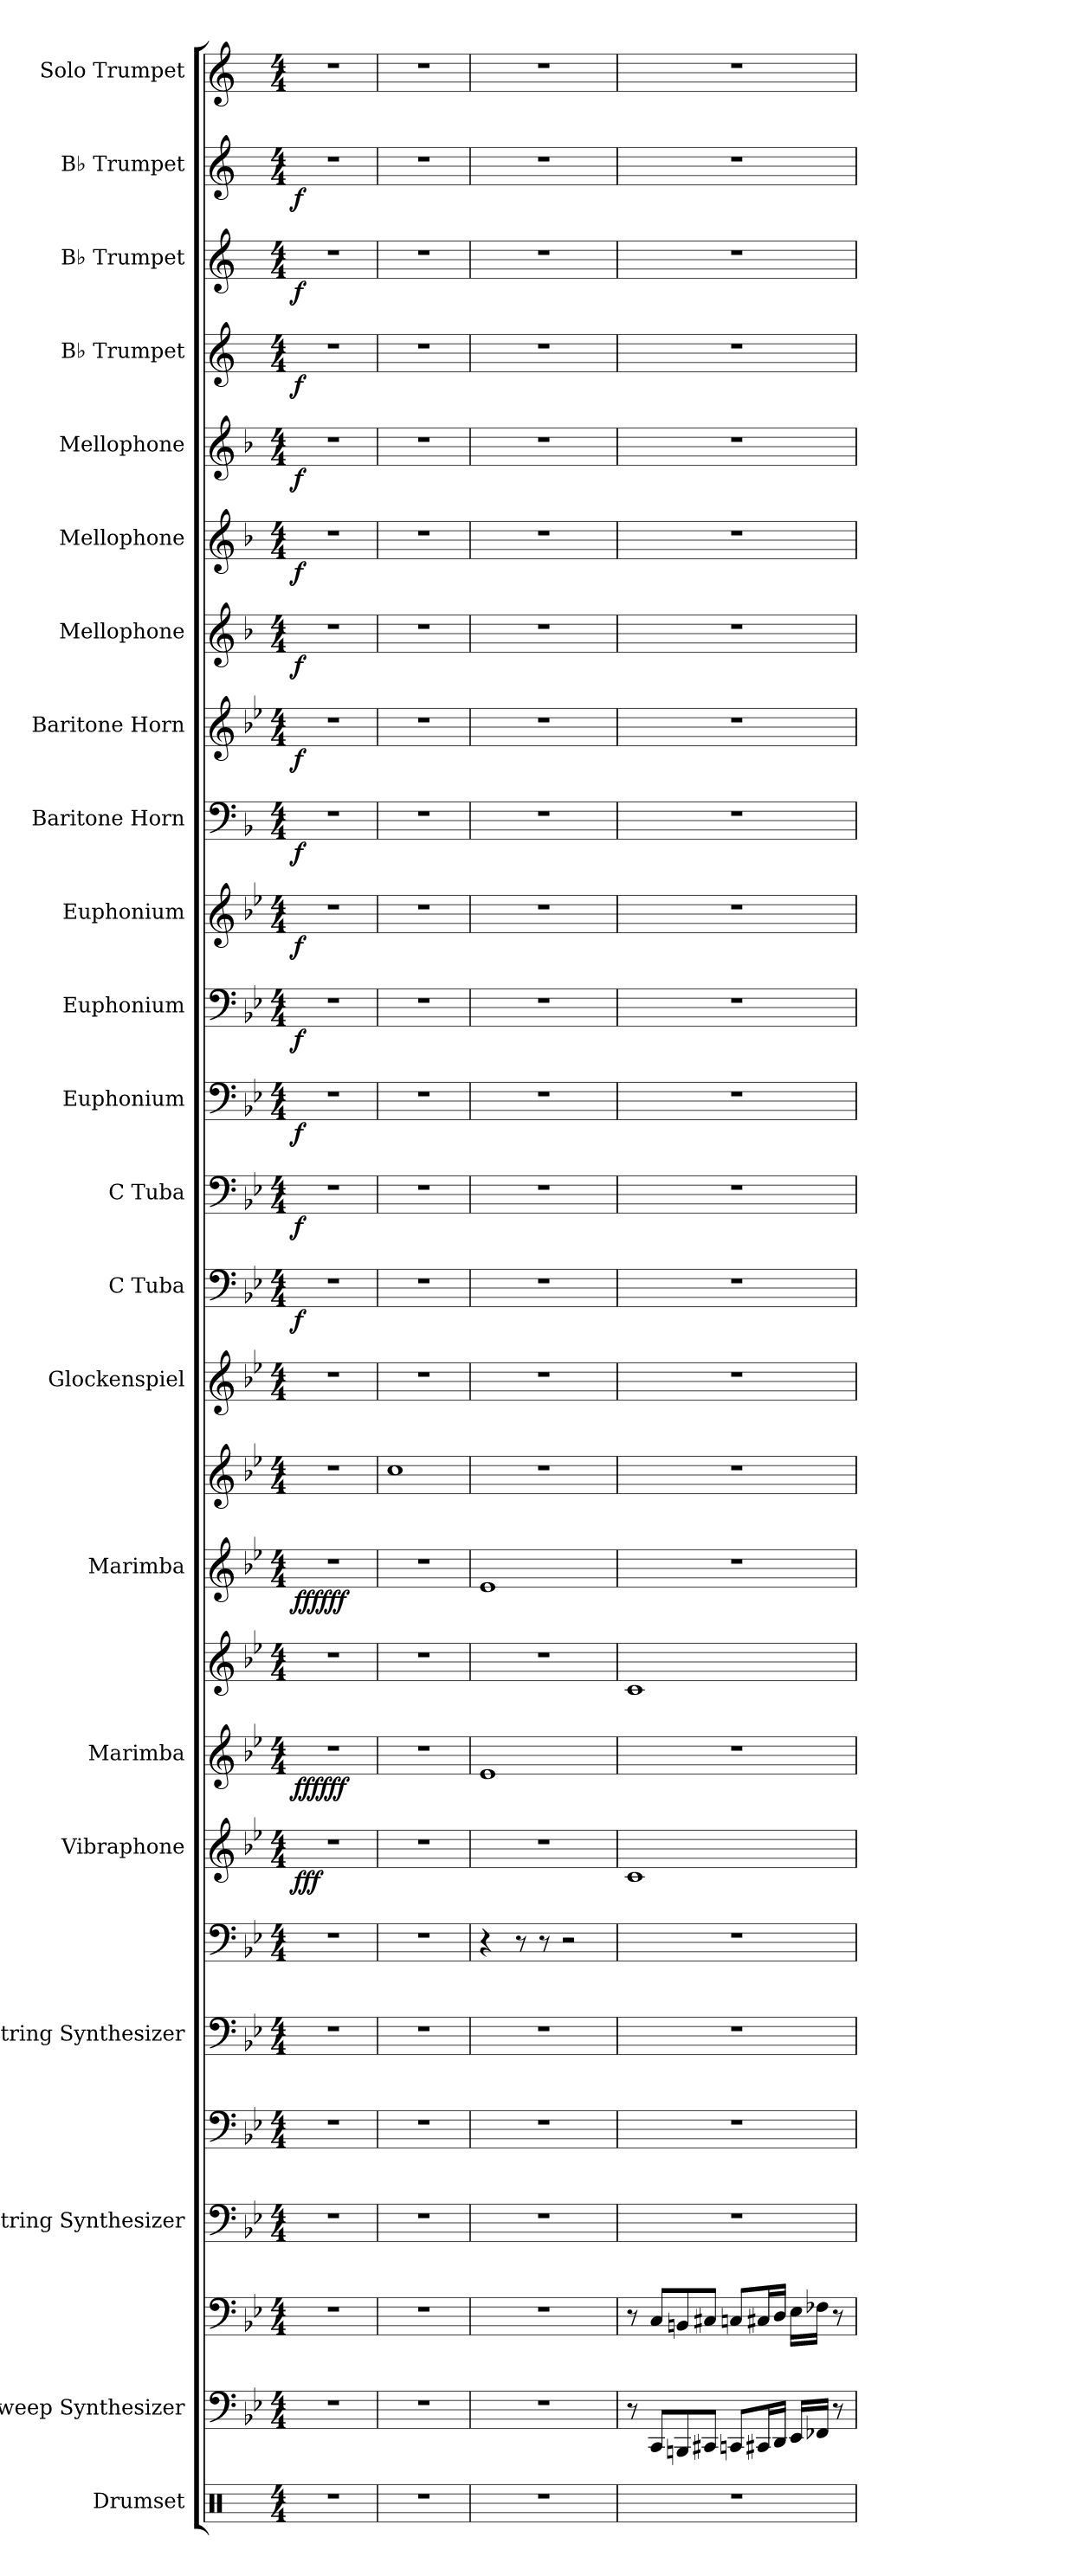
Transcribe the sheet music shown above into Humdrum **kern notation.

**kern	**kern	**kern	**kern	**kern	**kern	**kern	**kern	**dynam	**kern	**kern	**dynam	**kern	**kern	**dynam	**kern	**kern	**dynam	**kern	**dynam	**kern	**dynam	**kern	**dynam	**kern	**dynam	**kern	**dynam	**kern	**dynam	**kern	**dynam	**kern	**dynam	**kern	**dynam	**kern	**dynam	**kern	**dynam	**kern	**dynam	**kern
*part22	*part21	*part21	*part20	*part20	*part19	*part19	*part18	*part18	*part17	*part17	*part17	*part16	*part16	*part16	*part15	*part14	*part14	*part13	*part13	*part12	*part12	*part11	*part11	*part10	*part10	*part9	*part9	*part8	*part8	*part7	*part7	*part6	*part6	*part5	*part5	*part4	*part4	*part3	*part3	*part2	*part2	*part1
*staff27	*staff26	*staff25	*staff24	*staff23	*staff22	*staff21	*staff20	*staff20	*staff19	*staff18	*staff18/19	*staff17	*staff16	*staff16/17	*staff15	*staff14	*staff14	*staff13	*staff13	*staff12	*staff12	*staff11	*staff11	*staff10	*staff10	*staff9	*staff9	*staff8	*staff8	*staff7	*staff7	*staff6	*staff6	*staff5	*staff5	*staff4	*staff4	*staff3	*staff3	*staff2	*staff2	*staff1
*I"Drumset	*I"Sweep Synthesizer	*	*I"String Synthesizer	*	*I"String Synthesizer	*	*I"Vibraphone	*	*I"Marimba	*	*	*I"Marimba	*	*	*I"Glockenspiel	*I"C Tuba	*	*I"C Tuba	*	*I"Euphonium	*	*I"Euphonium	*	*I"Euphonium	*	*I"Baritone Horn	*	*I"Baritone Horn	*	*I"Mellophone	*	*I"Mellophone	*	*I"Mellophone	*	*I"B♭ Trumpet	*	*I"B♭ Trumpet	*	*I"B♭ Trumpet	*	*I"Solo Trumpet
*I'Drs.	*I'Synth.	*	*I'Synth.	*	*I'Synth.	*	*I'Vib.	*	*I'Mrm.	*	*	*I'Mrm.	*	*	*I'Glk.	*I'C Tu.	*	*I'C Tu.	*	*I'Euph.	*	*I'Euph.	*	*I'Euph.	*	*I'Bar. Hn.	*	*I'Bar. Hn.	*	*I'Mph.	*	*I'Mph.	*	*I'Mph.	*	*I'B♭ Tpt.	*	*I'B♭ Tpt.	*	*I'B♭ Tpt.	*	*I'Solo Tpt.
*clefX	*clefF4	*clefF4	*clefF4	*clefF4	*clefF4	*clefF4	*clefG2	*	*clefG2	*clefG2	*	*clefG2	*clefG2	*	*clefG2	*clefF4	*	*clefF4	*	*clefF4	*	*clefF4	*	*clefG2	*	*clefF4	*	*clefG2	*	*clefG2	*	*clefG2	*	*clefG2	*	*clefG2	*	*clefG2	*	*clefG2	*	*clefG2
*	*	*	*	*	*	*	*	*	*	*	*	*	*	*	*ITrd-14c-24	*	*	*	*	*	*	*	*	*ITrd8c14	*	*ITrd4c7	*	*ITrd8c14	*	*ITrd4c7	*	*ITrd4c7	*	*ITrd4c7	*	*ITrd1c2	*	*ITrd1c2	*	*ITrd1c2	*	*ITrd1c2
*k[]	*k[b-e-]	*k[b-e-]	*k[b-e-]	*k[b-e-]	*k[b-e-]	*k[b-e-]	*k[b-e-]	*	*k[b-e-]	*k[b-e-]	*	*k[b-e-]	*k[b-e-]	*	*k[b-e-]	*k[b-e-]	*	*k[b-e-]	*	*k[b-e-]	*	*k[b-e-]	*	*k[b-e-]	*	*k[b-e-]	*	*k[b-e-]	*	*k[b-e-]	*	*k[b-e-]	*	*k[b-e-]	*	*k[b-e-]	*	*k[b-e-]	*	*k[b-e-]	*	*k[b-e-]
*M4/4	*M4/4	*M4/4	*M4/4	*M4/4	*M4/4	*M4/4	*M4/4	*	*M4/4	*M4/4	*	*M4/4	*M4/4	*	*M4/4	*M4/4	*	*M4/4	*	*M4/4	*	*M4/4	*	*M4/4	*	*M4/4	*	*M4/4	*	*M4/4	*	*M4/4	*	*M4/4	*	*M4/4	*	*M4/4	*	*M4/4	*	*M4/4
=1	=1	=1	=1	=1	=1	=1	=1	=1	=1	=1	=1	=1	=1	=1	=1	=1	=1	=1	=1	=1	=1	=1	=1	=1	=1	=1	=1	=1	=1	=1	=1	=1	=1	=1	=1	=1	=1	=1	=1	=1	=1	=1
!	!	!	!	!	!	!	!	!LO:DY:b	!	!	!LO:DY:b=2	!	!	!	!	!	!	!	!	!	!	!	!	!	!	!	!	!	!	!	!	!	!	!	!	!	!	!	!	!	!	!
!	!	!	!	!	!	!	!	!	!	!	!LO:DY:n=1:b	!	!	!LO:DY:b=2	!	!	!	!	!	!	!	!	!	!	!	!	!	!	!	!	!	!	!	!	!	!	!	!	!	!	!	!
!	!	!	!	!	!	!	!	!	!	!	!	!	!	!LO:DY:n=1:b	!	!	!LO:DY:b	!	!LO:DY:b	!	!LO:DY:b	!	!LO:DY:b	!	!LO:DY:b	!	!LO:DY:b	!	!LO:DY:b	!	!LO:DY:b	!	!LO:DY:b	!	!LO:DY:b	!	!LO:DY:b	!	!LO:DY:b	!	!LO:DY:b	!
1r	1r	1r	1r	1r	1r	1r	1r	fff	1r	1r	fff fff	1r	1r	fff fff	1r	1r	f	1r	f	1r	f	1r	f	1r	f	1r	f	1r	f	1r	f	1r	f	1r	f	1r	f	1r	f	1r	f	1r
=2	=2	=2	=2	=2	=2	=2	=2	=2	=2	=2	=2	=2	=2	=2	=2	=2	=2	=2	=2	=2	=2	=2	=2	=2	=2	=2	=2	=2	=2	=2	=2	=2	=2	=2	=2	=2	=2	=2	=2	=2	=2	=2
*	*	*	*	*	*	*	*	*	*	*	*	*	*	*	*	*	*	*	*	*	*	*	*	*	*	*	*	*	*	*	*	*	*	*	*	*	*	*	*	*	*	*MM160
1r	1r	1r	1r	1r	1r	1r	1r	.	1r	1r	.	1r	1cc	.	1r	1r	.	1r	.	1r	.	1r	.	1r	.	1r	.	1r	.	1r	.	1r	.	1r	.	1r	.	1r	.	1r	.	1r
=3	=3	=3	=3	=3	=3	=3	=3	=3	=3	=3	=3	=3	=3	=3	=3	=3	=3	=3	=3	=3	=3	=3	=3	=3	=3	=3	=3	=3	=3	=3	=3	=3	=3	=3	=3	=3	=3	=3	=3	=3	=3	=3
1r	1r	1r	1r	1r	1r	4r	1r	.	1e-	1r	.	1e-	1r	.	1r	1r	.	1r	.	1r	.	1r	.	1r	.	1r	.	1r	.	1r	.	1r	.	1r	.	1r	.	1r	.	1r	.	1r
.	.	.	.	.	.	8r	.	.	.	.	.	.	.	.	.	.	.	.	.	.	.	.	.	.	.	.	.	.	.	.	.	.	.	.	.	.	.	.	.	.	.	.
.	.	.	.	.	.	8r	.	.	.	.	.	.	.	.	.	.	.	.	.	.	.	.	.	.	.	.	.	.	.	.	.	.	.	.	.	.	.	.	.	.	.	.
.	.	.	.	.	.	2r	.	.	.	.	.	.	.	.	.	.	.	.	.	.	.	.	.	.	.	.	.	.	.	.	.	.	.	.	.	.	.	.	.	.	.	.
=4	=4	=4	=4	=4	=4	=4	=4	=4	=4	=4	=4	=4	=4	=4	=4	=4	=4	=4	=4	=4	=4	=4	=4	=4	=4	=4	=4	=4	=4	=4	=4	=4	=4	=4	=4	=4	=4	=4	=4	=4	=4	=4
1r	8r	8r	1r	1r	1r	1r	1c	.	1r	1c	.	1r	1r	.	1r	1r	.	1r	.	1r	.	1r	.	1r	.	1r	.	1r	.	1r	.	1r	.	1r	.	1r	.	1r	.	1r	.	1r
.	8CC/L	8C/L	.	.	.	.	.	.	.	.	.	.	.	.	.	.	.	.	.	.	.	.	.	.	.	.	.	.	.	.	.	.	.	.	.	.	.	.	.	.	.	.
.	8BBBn/	8BBn/	.	.	.	.	.	.	.	.	.	.	.	.	.	.	.	.	.	.	.	.	.	.	.	.	.	.	.	.	.	.	.	.	.	.	.	.	.	.	.	.
.	8CC#X/J	8C#X/J	.	.	.	.	.	.	.	.	.	.	.	.	.	.	.	.	.	.	.	.	.	.	.	.	.	.	.	.	.	.	.	.	.	.	.	.	.	.	.	.
.	8CCn/L	8Cn/L	.	.	.	.	.	.	.	.	.	.	.	.	.	.	.	.	.	.	.	.	.	.	.	.	.	.	.	.	.	.	.	.	.	.	.	.	.	.	.	.
.	16CC#X/L	16C#X/L	.	.	.	.	.	.	.	.	.	.	.	.	.	.	.	.	.	.	.	.	.	.	.	.	.	.	.	.	.	.	.	.	.	.	.	.	.	.	.	.
.	16DD/JJ	16D/JJ	.	.	.	.	.	.	.	.	.	.	.	.	.	.	.	.	.	.	.	.	.	.	.	.	.	.	.	.	.	.	.	.	.	.	.	.	.	.	.	.
.	16EE-/LL	16E-\LL	.	.	.	.	.	.	.	.	.	.	.	.	.	.	.	.	.	.	.	.	.	.	.	.	.	.	.	.	.	.	.	.	.	.	.	.	.	.	.	.
.	16FF-X/JJ	16F-X\JJ	.	.	.	.	.	.	.	.	.	.	.	.	.	.	.	.	.	.	.	.	.	.	.	.	.	.	.	.	.	.	.	.	.	.	.	.	.	.	.	.
.	8r	8r	.	.	.	.	.	.	.	.	.	.	.	.	.	.	.	.	.	.	.	.	.	.	.	.	.	.	.	.	.	.	.	.	.	.	.	.	.	.	.	.
=	=	=	=	=	=	=	=	=	=	=	=	=	=	=	=	=	=	=	=	=	=	=	=	=	=	=	=	=	=	=	=	=	=	=	=	=	=	=	=	=	=	=
*-	*-	*-	*-	*-	*-	*-	*-	*-	*-	*-	*-	*-	*-	*-	*-	*-	*-	*-	*-	*-	*-	*-	*-	*-	*-	*-	*-	*-	*-	*-	*-	*-	*-	*-	*-	*-	*-	*-	*-	*-	*-	*-
